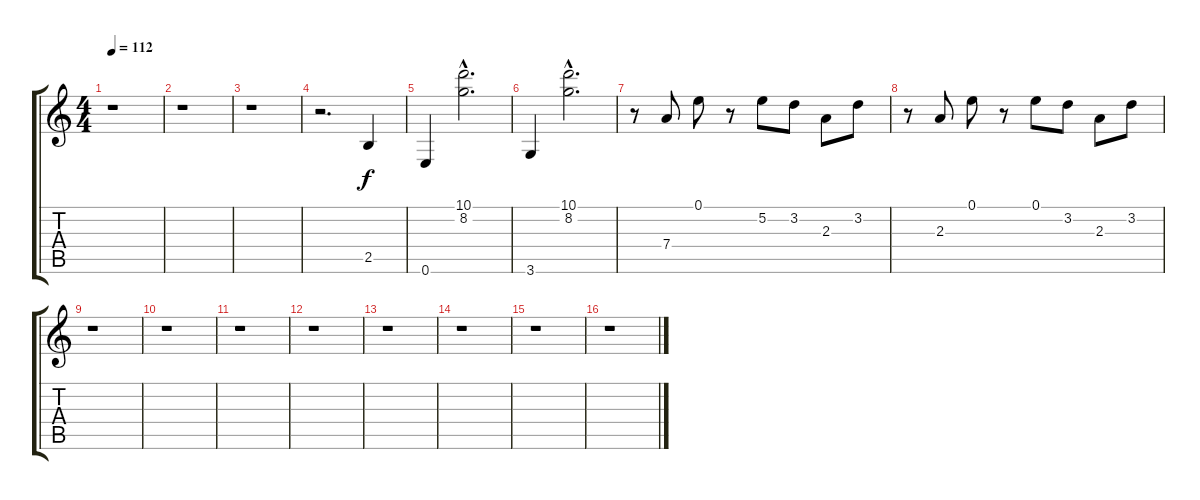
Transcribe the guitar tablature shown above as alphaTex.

\track "" {instrument overdrivenguitar}
\staff {score tabs}
\tuning (E4 B3 G3 D3 A2 E2) {hide}
\ts (4 4)
\tempo 112
\clef g2
\ks c
r.1{dy f instrument overdrivenguitar} |
r.1 |
r.1 |
r.2{d} 2.5.4 |
0.6.4 (10.1{hac} 8.2{hac}).2{d} |
3.6.4 (10.1{hac} 8.2{hac}).2{d} |
r.8 7.4.8 0.1.8 r.8 5.2.8 3.2.8 2.3.8 3.2.8 |
r.8 2.3.8 0.1.8 r.8 0.1.8 3.2.8 2.3.8 3.2.8 |
r.1 |
r.1 |
r.1 |
r.1 |
r.1 |
r.1 |
r.1 |
r.1
